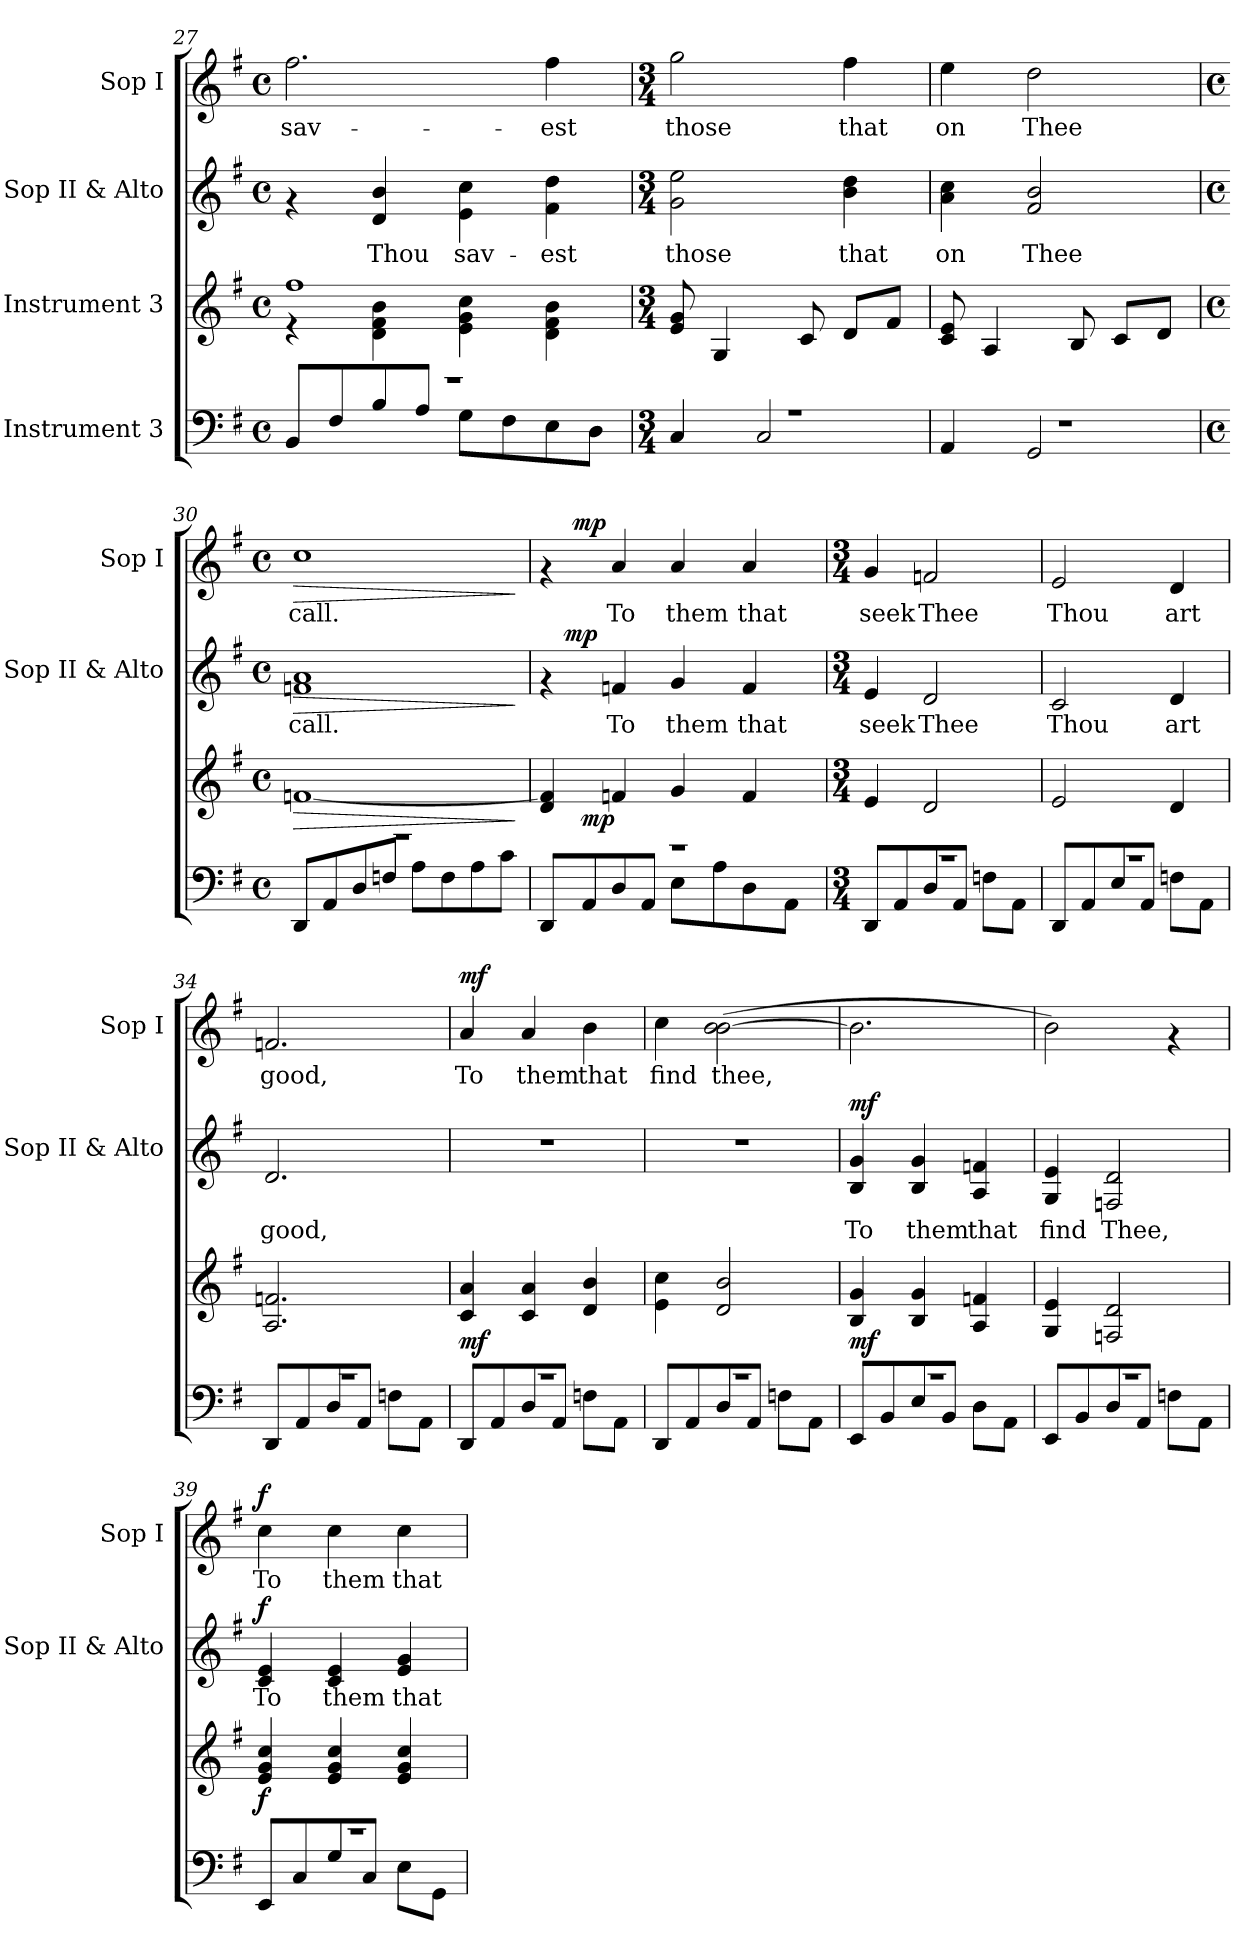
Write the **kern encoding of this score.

**kern	**kern	**dynam	**kern	**text	**dynam	**kern	**text	**dynam
*part4	*part3	*part3	*part2	*part2	*part2	*part1	*part1	*part1
*staff4	*staff3	*staff3	*staff2	*staff2	*staff2	*staff1	*staff1	*staff1
*I"Instrument 3	*I"Instrument 3	*	*I"Sop II & Alto	*	*	*I"Sop I	*	*
*	*	*	*I'Sop II & Alto	*	*	*I'Sop I	*	*
*clefF4	*clefG2	*	*clefG2	*	*	*clefG2	*	*
*k[f#]	*k[f#]	*	*k[f#]	*	*	*k[f#]	*	*
*G:	*G:	*	*G:	*	*	*G:	*	*
*M4/4	*M4/4	*	*M4/4	*	*	*M4/4	*	*
*met(c)	*met(c)	*	*met(c)	*	*	*met(c)	*	*
=27	=27	=27	=27	=27	=27	=27	=27	=27
*^	*^	*	*	*	*	*	*	*
!	!	!	!	!	!	!	!	!	!LO:LY:b:cj	!
1r	8BB/L	1ff#	4re	.	4rf	.	.	2.ff#\	sav-	.
.	8F#/	.	.	.	.	.	.	.	.	.
!	!	!	!	!	!	!LO:LY:b:cj	!	!	!	!
.	8B/	.	4f#\ 4d\ 4b\	.	4b/ 4d/	Thou	.	.	.	.
.	8A/J	.	.	.	.	.	.	.	.	.
!	!	!	!	!	!	!LO:LY:b:cj	!	!	!	!
.	8G\L	.	4cc\ 4g\ 4e\	.	4e\ 4cc\	sav-	.	.	.	.
.	8F#\	.	.	.	.	.	.	.	.	.
!	!	!	!	!	!	!LO:LY:b:cj	!	!	!LO:LY:b:cj	!
.	8E\	.	4b\ 4f#\ 4d\	.	4f#\ 4dd\	-est	.	4ff#\	-est	.
.	8D\J	.	.	.	.	.	.	.	.	.
*	*	*v	*v	*	*	*	*	*	*	*
=28	=28	=28	=28	=28	=28	=28	=28	=28	=28
*M3/4	*	*M3/4	*	*M3/4	*	*	*M3/4	*	*
!	!	!	!	!	!LO:LY:b:cj	!	!	!LO:LY:b:cj	!
2.r	4C/	8g/ 8e/	.	2ee\ 2g\	those	.	2gg\	those	.
.	.	4G/	.	.	.	.	.	.	.
.	2C/	.	.	.	.	.	.	.	.
.	.	8c/	.	.	.	.	.	.	.
!	!	!	!	!	!LO:LY:b:cj	!	!	!LO:LY:b:cj	!
.	.	8d/L	.	4b\ 4dd\	that	.	4ff#\	that	.
.	.	8f#/J	.	.	.	.	.	.	.
!!LO:LB:g=z
=29	=29	=29	=29	=29	=29	=29	=29	=29	=29
!	!	!	!	!	!LO:LY:b:cj	!	!	!LO:LY:b:cj	!
2.r	4AA/	8c/ 8e/	.	4cc\ 4a\	on	.	4ee\	on	.
.	.	4A/	.	.	.	.	.	.	.
!	!	!	!	!	!LO:LY:b:cj	!	!	!LO:LY:b:cj	!
.	2GG/	.	.	2f#/ 2b/	Thee	.	2dd\	Thee	.
.	.	8B/	.	.	.	.	.	.	.
.	.	8c/L	.	.	.	.	.	.	.
.	.	8d/J	.	.	.	.	.	.	.
=30	=30	=30	=30	=30	=30	=30	=30	=30	=30
*M4/4	*	*M4/4	*	*M4/4	*	*	*M4/4	*	*
*met(c)	*	*met(c)	*	*met(c)	*	*	*met(c)	*	*
!	!	!	!LO:HP:b	!	!LO:LY:b:cj	!LO:HP:b	!	!LO:LY:b:cj	!LO:HP:b
1r	8DD/L	[>1fn	>	1a 1fn	call.	>	1cc	call.	>
.	8AA/	.	.	.	.	.	.	.	.
.	8D/	.	.	.	.	.	.	.	.
.	8Fn/J	.	.	.	.	.	.	.	.
.	8A\L	.	.	.	.	.	.	.	.
.	8F\	.	.	.	.	.	.	.	.
.	8A\	.	.	.	.	.	.	.	.
.	8c\J	.	.	.	.	.	.	.	.
*v	*v	*	*	*	*	*	*	*	*
.	.	]	.	.	]	.	.	]
=31	=31	=31	=31	=31	=31	=31	=31	=31
*^	*^	*	*^	*	*	*^	*	*
1r	8DD/L	4d/ 4f/]	8ryy	.	4rf	16.ryy	.	.	4rf	16..ryy	.	.
!	!	!	!	!	!	!	!	!LO:DY:a	!	!	!	!
.	.	.	.	.	.	2ryy	.	mp	.	.	.	.
!	!	!	!	!	!	!	!	!	!	!	!	!LO:DY:a
.	.	.	.	.	.	.	.	.	.	2ryy	.	mp
!	!	!	!	!LO:DY:b	!	!	!	!	!	!	!	!
.	8AA/	.	2..ryy	mp	.	.	.	.	.	.	.	.
!	!	!	!	!	!	!	!LO:LY:b:cj	!	!	!	!LO:LY:b:cj	!
.	8D/	4fn/	.	.	4fn/	.	To	.	4a/	.	To	.
.	8AA/J	.	.	.	.	.	.	.	.	.	.	.
!	!	!	!	!	!	!	!LO:LY:b:cj	!	!	!	!LO:LY:b:cj	!
.	8E\L	4g/	.	.	4g/	.	them	.	4a/	.	them	.
.	.	.	.	.	.	4ryy	.	.	.	.	.	.
.	.	.	.	.	.	.	.	.	.	4ryy	.	.
.	8A\	.	.	.	.	.	.	.	.	.	.	.
!	!	!	!	!	!	!	!LO:LY:b:cj	!	!	!	!LO:LY:b:cj	!
.	8D\	4f/	.	.	4f/	.	that	.	4a/	.	that	.
.	.	.	.	.	.	8ryy	.	.	.	.	.	.
.	.	.	.	.	.	.	.	.	.	8ryy	.	.
.	8AA\J	.	.	.	.	.	.	.	.	.	.	.
.	.	.	.	.	.	32ryy	.	.	.	.	.	.
.	.	.	.	.	.	.	.	.	.	64ryy	.	.
*	*	*v	*v	*	*	*	*	*	*v	*v	*	*
*	*	*	*	*v	*v	*	*	*	*	*
=32	=32	=32	=32	=32	=32	=32	=32	=32	=32
*M3/4	*	*M3/4	*	*M3/4	*	*	*M3/4	*	*
*	*	*^	*	*^	*	*	*^	*	*
!	!	!	!	!	!	!	!LO:LY:b:cj	!	!	!	!LO:LY:b:cj	!
*	*	*v	*v	*	*	*	*	*	*v	*v	*	*
*	*	*	*	*v	*v	*	*	*	*	*
2.r	8DD/L	4e/	.	4e/	seek	.	4g/	seek	.
.	8AA/	.	.	.	.	.	.	.	.
!	!	!	!	!	!LO:LY:b:cj	!	!	!LO:LY:b:cj	!
.	8D/	2d/	.	2d/	Thee	.	2fn/	Thee	.
.	8AA/J	.	.	.	.	.	.	.	.
.	8Fn\L	.	.	.	.	.	.	.	.
.	8AA\J	.	.	.	.	.	.	.	.
!!LO:PB:g=z
=33	=33	=33	=33	=33	=33	=33	=33	=33	=33
!	!	!	!	!	!LO:LY:b:cj	!	!	!LO:LY:b:cj	!
2.r	8DD/L	2e/	.	2c/	Thou	.	2e/	Thou	.
.	8AA/	.	.	.	.	.	.	.	.
.	8E/	.	.	.	.	.	.	.	.
.	8AA/J	.	.	.	.	.	.	.	.
!	!	!	!	!	!LO:LY:b:cj	!	!	!LO:LY:b:cj	!
.	8Fn\L	4d/	.	4d/	art	.	4d/	art	.
.	8AA\J	.	.	.	.	.	.	.	.
=34	=34	=34	=34	=34	=34	=34	=34	=34	=34
!	!	!	!	!	!LO:LY:b:cj	!	!	!LO:LY:b:cj	!
2.r	8DD/L	2.A/ 2.fn/	.	2.d/	good,	.	2.fn/	good,	.
.	8AA/	.	.	.	.	.	.	.	.
.	8D/	.	.	.	.	.	.	.	.
.	8AA/J	.	.	.	.	.	.	.	.
.	8Fn\L	.	.	.	.	.	.	.	.
.	8AA\J	.	.	.	.	.	.	.	.
=35	=35	=35	=35	=35	=35	=35	=35	=35	=35
!	!	!	!LO:DY:b	!	!	!	!	!LO:LY:b:cj	!LO:DY:a
2.r	8DD/L	4c/ 4a/	mf	2.r	.	.	4a/	To	mf
.	8AA/	.	.	.	.	.	.	.	.
!	!	!	!	!	!	!	!	!LO:LY:b:cj	!
.	8D/	4a/ 4c/	.	.	.	.	4a/	them	.
.	8AA/J	.	.	.	.	.	.	.	.
!	!	!	!	!	!	!	!	!LO:LY:b:cj	!
.	8Fn\L	4b/ 4d/	.	.	.	.	4b\	that	.
.	8AA\J	.	.	.	.	.	.	.	.
=36	=36	=36	=36	=36	=36	=36	=36	=36	=36
!	!	!	!	!	!	!	!	!LO:LY:b:cj	!
2.r	8DD/L	4e\ 4cc\	.	2.r	.	.	4cc\	find	.
.	8AA/	.	.	.	.	.	.	.	.
!	!	!	!	!	!	!	!	!LO:LY:b:cj	!
.	8D/	2b/ 2d/	.	.	.	.	(>2b\ [>2b\	thee,	.
.	8AA/J	.	.	.	.	.	.	.	.
.	8Fn\L	.	.	.	.	.	.	.	.
.	8AA\J	.	.	.	.	.	.	.	.
!!LO:PB:g=z
=37	=37	=37	=37	=37	=37	=37	=37	=37	=37
!	!	!	!LO:DY:b	!	!LO:LY:b:cj	!LO:DY:a	!	!LO:LY:b:cj	!
2.r	8EE/L	4B/ 4g/	mf	4g/ 4B/	To	mf	2.b\]	.	.
.	8BB/	.	.	.	.	.	.	.	.
!	!	!	!	!	!LO:LY:b:cj	!	!	!	!
.	8E/	4g/ 4B/	.	4B/ 4g/	them	.	.	.	.
.	8BB/J	.	.	.	.	.	.	.	.
!	!	!	!	!	!LO:LY:b:cj	!	!	!	!
.	8D\L	4fn/ 4A/	.	4A/ 4fn/	that	.	.	.	.
.	8AA\J	.	.	.	.	.	.	.	.
=38	=38	=38	=38	=38	=38	=38	=38	=38	=38
!	!	!	!	!	!LO:LY:b:cj	!	!	!LO:LY:b:cj	!
2.r	8EE/L	4G/ 4e/	.	4e/ 4G/	find	.	2b\)	.	.
.	8BB/	.	.	.	.	.	.	.	.
!	!	!	!	!	!LO:LY:b:cj	!	!	!	!
.	8D/	2Fn/ 2d/	.	2Fn/ 2d/	Thee,	.	.	.	.
.	8AA/J	.	.	.	.	.	.	.	.
.	8Fn\L	.	.	.	.	.	4rf	.	.
.	8AA\J	.	.	.	.	.	.	.	.
=39	=39	=39	=39	=39	=39	=39	=39	=39	=39
!	!	!	!LO:DY:b	!	!LO:LY:b:cj	!LO:DY:a	!	!LO:LY:b:cj	!LO:DY:a
2.r	8EE/L	4cc/ 4g/ 4e/	f	4e/ 4c/	To	f	4cc\	To	f
.	8C/	.	.	.	.	.	.	.	.
!	!	!	!	!	!LO:LY:b:cj	!	!	!LO:LY:b:cj	!
.	8G/	4cc/ 4e/ 4g/	.	4c/ 4e/	them	.	4cc\	them	.
.	8C/J	.	.	.	.	.	.	.	.
!	!	!	!	!	!LO:LY:b:cj	!	!	!LO:LY:b:cj	!
.	8E\L	4cc/ 4g/ 4e/	.	4g/ 4e/	that	.	4cc\	that	.
.	8GG\J	.	.	.	.	.	.	.	.
*v	*v	*	*	*	*	*	*	*	*
=	=	=	=	=	=	=	=	=
*-	*-	*-	*-	*-	*-	*-	*-	*-
